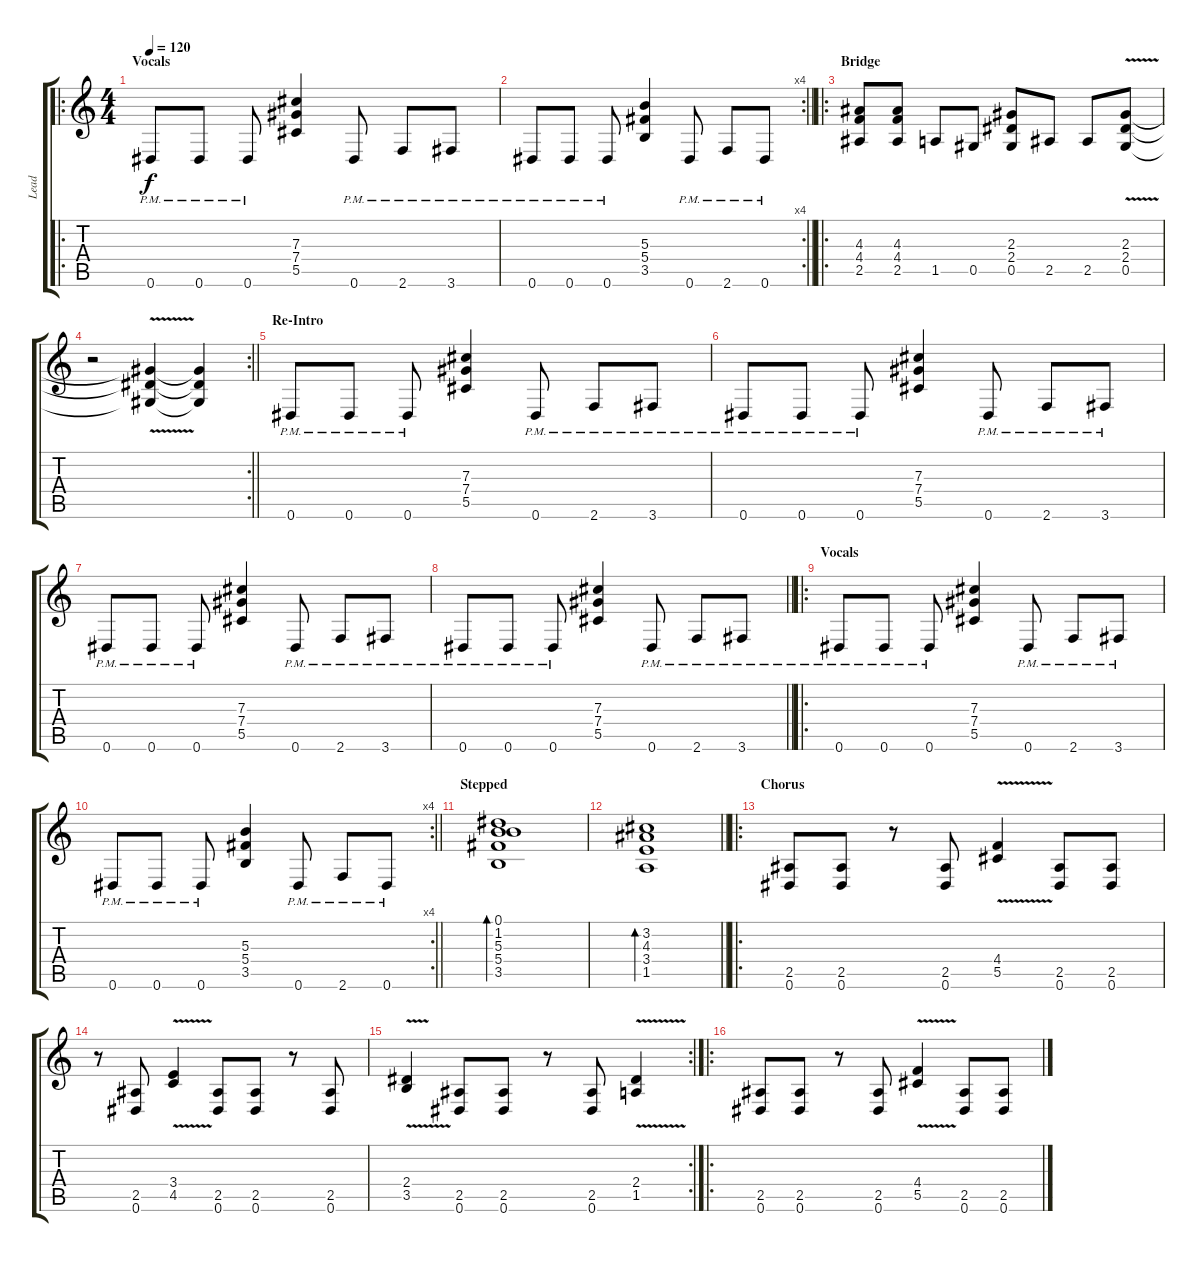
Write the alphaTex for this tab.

\track ("Lead" "Lead") {instrument distortionguitar}
\staff {score tabs}
\tuning (Eb4 Bb3 Gb3 Db3 Ab2 Eb2) {hide}
\ro
\ts (4 4)
\section ("" "Vocals")
\tempo 120
\clef g2
\ks c
0.6{pm}.8{dy f} 0.6{pm}.8 0.6{pm}.8 (7.3 7.4 5.5).4 0.6{pm}.8 2.6{pm}.8 3.6{pm}.8 |
\rc 4
\barLineRight lightlight
0.6{pm}.8 0.6{pm}.8 0.6{pm}.8 (5.3 5.4 3.5).4 0.6{pm}.8 2.6{pm}.8 0.6{pm}.8 |
\ro
\section ("" "Bridge")
(4.3 4.4 2.5).8 (4.3 4.4 2.5).8 1.5.8 0.5.8 (2.3 2.4 0.5).8 2.5.8 2.5.8 (2.3{v} 2.4{v} 0.5{v}).8 |
\rc 2
\barLineRight lightlight
r.2 (2.3{t} 2.4{t} 0.5{t}).4 (2.3{t} 2.4{t} 0.5{t}).4 |
\section ("" "Re-Intro")
0.6{pm}.8 0.6{pm}.8 0.6{pm}.8 (7.3 7.4 5.5).4 0.6{pm}.8 2.6{pm}.8 3.6{pm}.8 |
0.6{pm}.8 0.6{pm}.8 0.6{pm}.8 (7.3 7.4 5.5).4 0.6{pm}.8 2.6{pm}.8 3.6{pm}.8 |
0.6{pm}.8 0.6{pm}.8 0.6{pm}.8 (7.3 7.4 5.5).4 0.6{pm}.8 2.6{pm}.8 3.6{pm}.8 |
\barLineRight lightlight
0.6{pm}.8 0.6{pm}.8 0.6{pm}.8 (7.3 7.4 5.5).4 0.6{pm}.8 2.6{pm}.8 3.6{pm}.8 |
\ro
\section ("" "Vocals")
0.6{pm}.8 0.6{pm}.8 0.6{pm}.8 (7.3 7.4 5.5).4 0.6{pm}.8 2.6{pm}.8 3.6{pm}.8 |
\rc 4
\barLineRight lightlight
0.6{pm}.8 0.6{pm}.8 0.6{pm}.8 (5.3 5.4 3.5).4 0.6{pm}.8 2.6{pm}.8 0.6{pm}.8 |
\section ("" "Stepped ")
(0.1 1.2 5.3 5.4 3.5).1{bd 240} |
\barLineRight lightlight
(3.2 4.3 3.4 1.5).1{bd 240} |
\ro
\section ("" "Chorus")
(2.5 0.6).8 (2.5 0.6).8 r.8 (2.5 0.6).8 (4.4{v} 5.5{v}).4 (2.5 0.6).8 (2.5 0.6).8 |
r.8 (2.5 0.6).8 (3.4{v} 4.5{v}).4 (2.5 0.6).8 (2.5 0.6).8 r.8 (2.5 0.6).8 |
\rc 2
(2.4{v} 3.5{v}).4 (2.5 0.6).8 (2.5 0.6).8 r.8 (2.5 0.6).8 (2.4{v} 1.5{v}).4 |
\ro
(2.5 0.6).8 (2.5 0.6).8 r.8 (2.5 0.6).8 (4.4{v} 5.5{v}).4 (2.5 0.6).8 (2.5 0.6).8
